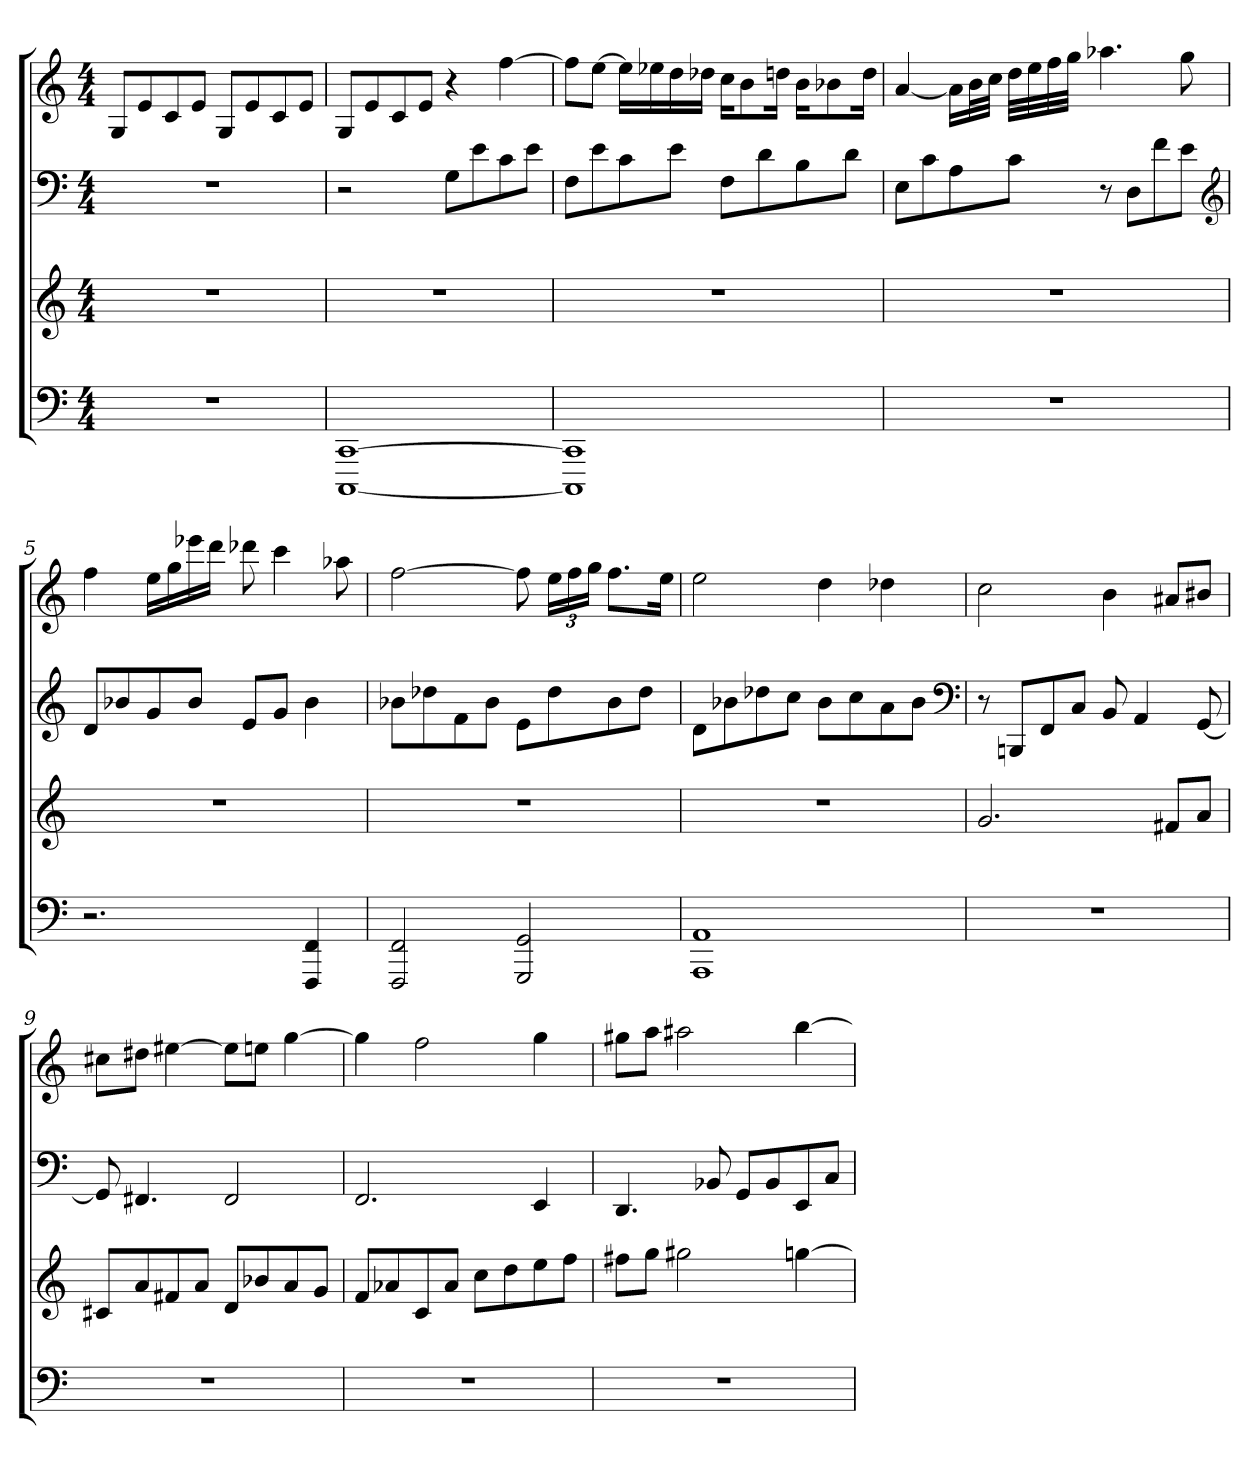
**kern	**kern	**kern	**kern
*part4	*part3	*part2	*part1
*staff4	*staff3	*staff2	*staff1
*clefF4	*clefG2	*clefF4	*clefG2
*k[]	*k[]	*k[]	*k[]
*C:	*C:	*C:	*C:
*M4/4	*M4/4	*M4/4	*M4/4
=1	=1	=1	=1
1r	1r	1r	8G/L
.	.	.	8e/
.	.	.	8c/
.	.	.	8e/J
.	.	.	8G/L
.	.	.	8e/
.	.	.	8c/
.	.	.	8e/J
=2	=2	=2	=2
[1CCC [1CC	1r	2r	8G/L
.	.	.	8e/
.	.	.	8c/
.	.	.	8e/J
.	.	8G\L	4r
.	.	8e\	.
.	.	8c\	[4ff\
.	.	8e\J	.
=3	=3	=3	=3
1CCC] 1CC]	1r	8F\L	8ff\L]
.	.	8e\	[8ee\J
.	.	8c\	16ee\LL]
.	.	.	16ee-X\
.	.	8e\J	16dd\
.	.	.	16dd-X\JJ
.	.	8F\L	16cc\KL
.	.	.	8b\
.	.	8d\	.
.	.	.	16ddn\Jk
.	.	8B\	16b\KL
.	.	.	8b-X\
.	.	8d\J	.
.	.	.	16dd\Jk
=4	=4	=4	=4
1r	1r	8E\L	[4a/
.	.	8c\	.
.	.	8A\	16a\LL]
.	.	.	32b\L
.	.	.	32cc\JJJ
.	.	8c\J	32dd\LLL
.	.	.	32ee\
.	.	.	32ff\
.	.	.	32gg\JJJ
.	.	8r	4.aa-X\
.	.	8D\L	.
.	.	8f\	.
.	.	8e\J	8gg\
*	*	*clefG2	*
=5	=5	=5	=5
2.r	1r	8d/L	4ff\
.	.	8b-X/	.
.	.	8g/	16ee\LL
.	.	.	16gg\
.	.	8b-/J	16eee-X\
.	.	.	16ddd\JJ
.	.	8e/L	8ddd-X\
.	.	8g/J	4ccc\
4FFF/ 4FF/	.	4b-\	.
.	.	.	8aa-X\
=6	=6	=6	=6
2FFF/ 2FF/	1r	8b-X\L	[2ff\
.	.	8dd-X\	.
.	.	8f\	.
.	.	8b-\J	.
2GGG/ 2GG/	.	8e\L	8ff\]
.	.	8dd-\	24ee\LL
.	.	.	24ff\
.	.	.	24gg\JJ
.	.	8b-\	8.ff\L
.	.	8dd-\J	.
.	.	.	16ee\Jk
=7	=7	=7	=7
1AAA 1AA	1r	8d\L	2ee\
.	.	8b-X\	.
.	.	8dd-X\	.
.	.	8cc\J	.
.	.	8b-\L	4dd\
.	.	8cc\	.
.	.	8a\	4dd-X\
.	.	8b-\J	.
*	*	*clefF4	*
=8	=8	=8	=8
1r	2.g/	8r	2cc\
.	.	8BBBn/L	.
.	.	8FF/	.
.	.	8C/J	.
.	.	8BB/	4b\
.	.	4AA/	.
.	8f#X/L	.	8a#X/L
.	8a/J	[8GG/	8b#X/J
=9	=9	=9	=9
1r	8c#X/L	8GG/]	8cc#X\L
.	8a/	4.FF#X/	8dd#X\J
.	8f#X/	.	[4ee#X\
.	8a/J	.	.
.	8d/L	2FF#/	8ee#\L]
.	8b-X/	.	8een\J
.	8a/	.	[4gg\
.	8g/J	.	.
=10	=10	=10	=10
1r	8f/L	2.FF/	4gg\]
.	8a-X/	.	.
.	8c/	.	2ff\
.	8a-/J	.	.
.	8cc\L	.	.
.	8dd\	.	.
.	8ee\	4EE/	4gg\
.	8ff\J	.	.
=11	=11	=11	=11
1r	8ff#X\L	4.DD/	8gg#X\L
.	8gg\J	.	8aa\J
.	2gg#X\	.	2aa#X\
.	.	8BB-X/	.
.	.	8GG/L	.
.	.	8BB-/	.
.	[4ggn\	8EE/	[4bb\
.	.	8C/J	.
=	=	=	=
*-	*-	*-	*-
